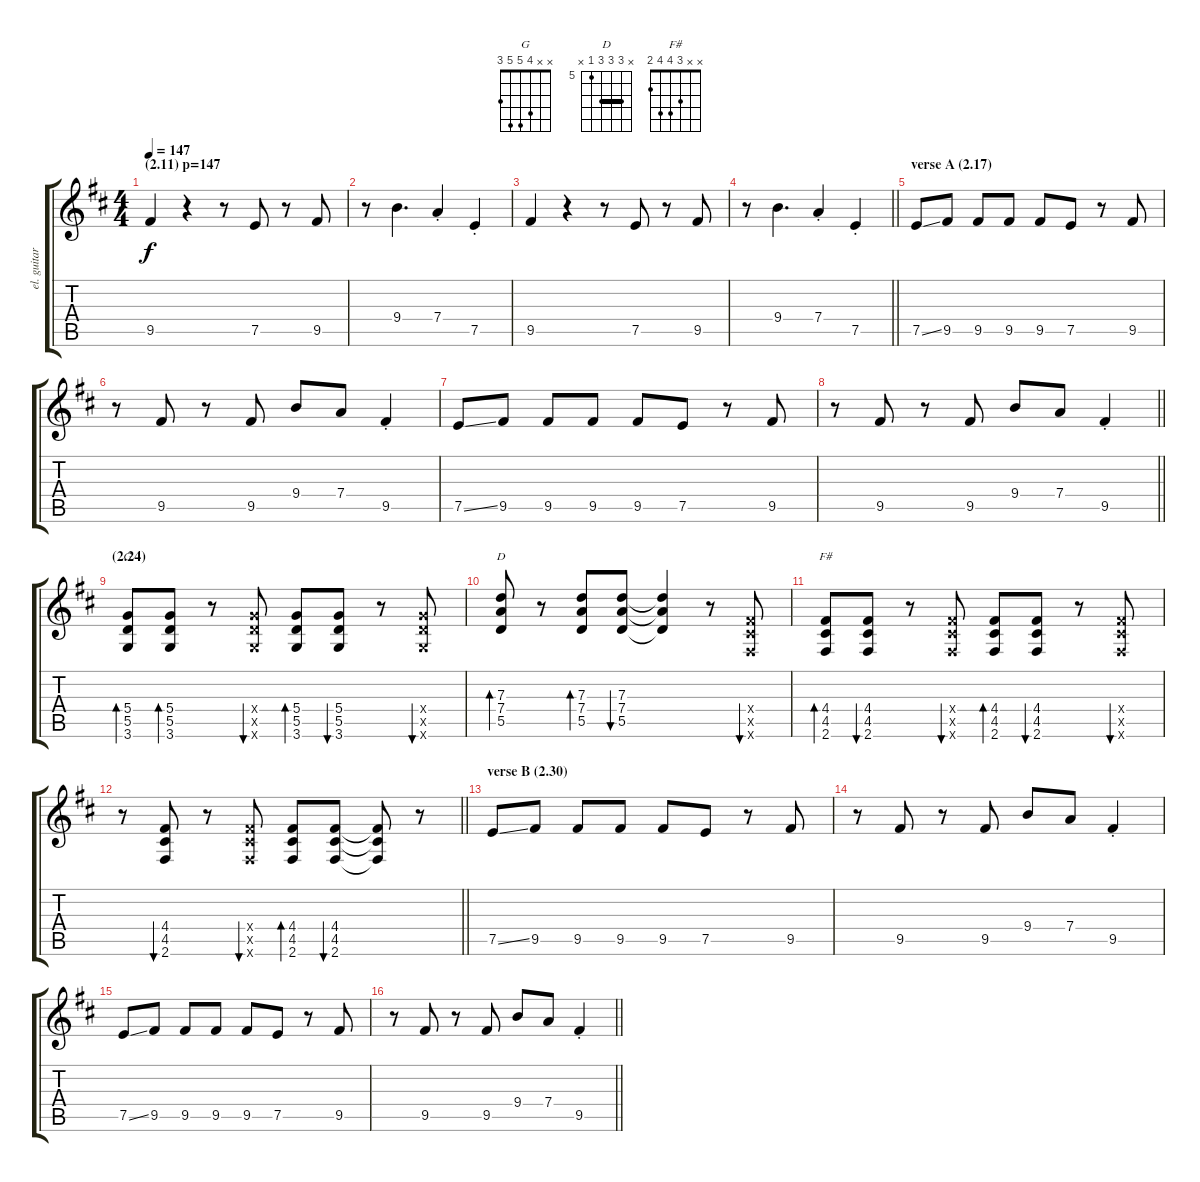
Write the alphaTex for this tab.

\track ("el. guitar 2" "el. guitar") {instrument distortionguitar}
\staff {score tabs}
\tuning (E4 B3 G3 D3 A2 E2) {hide}
\chord ("G" x x 4 5 5 3)
\chord ("D" x 7 7 7 5 x) {firstfret 5 barre 7}
\chord ("F#" x x 3 4 4 2)
\ts (4 4)
\section ("" "(2.11) p=147")
\tempo 147
\clef g2
\ks d
9.5.4{dy f} r.4 r.8 7.5.8 r.8 9.5.8 |
r.8 9.4.4{d} 7.4{st}.4 7.5{st}.4 |
9.5.4 r.4 r.8 7.5.8 r.8 9.5.8 |
\barLineRight lightlight
r.8 9.4.4{d} 7.4{st}.4 7.5{st}.4 |
\section ("" "verse A (2.17)")
7.5{ss}.8 9.5.8 9.5.8 9.5.8 9.5.8 7.5.8 r.8 9.5.8 |
r.8 9.5.8 r.8 9.5.8 9.4.8 7.4.8 9.5{st}.4 |
7.5{ss}.8 9.5.8 9.5.8 9.5.8 9.5.8 7.5.8 r.8 9.5.8 |
\barLineRight lightlight
r.8 9.5.8 r.8 9.5.8 9.4.8 7.4.8 9.5{st}.4 |
\section ("" "(2.24)")
(5.4 5.5 3.6).8{bd 30 ch "G"} (5.4 5.5 3.6).8{bd 30} r.8 (5.4{x} 5.5{x} 3.6{x}).8{bu 30} (5.4 5.5 3.6).8{bd 30} (5.4 5.5 3.6).8{bu 30} r.8 (5.4{x} 5.5{x} 3.6{x}).8{bu 30} |
(7.3 7.4 5.5).8{bd 30 ch "D"} r.8 (7.3 7.4 5.5).8{bd 30} (7.3 7.4 5.5).8{bu 30} (7.3{t} 7.4{t} 5.5{t}).4 r.8 (4.4{x} 4.5{x} 2.6{x}).8{bu 30} |
(4.4 4.5 2.6).8{bd 30 ch "F#"} (4.4 4.5 2.6).8{bu 30} r.8 (4.4{x} 4.5{x} 2.6{x}).8{bu 30} (4.4 4.5 2.6).8{bd 30} (4.4 4.5 2.6).8{bu 30} r.8 (4.4{x} 4.5{x} 2.6{x}).8{bu 30} |
\barLineRight lightlight
r.8 (4.4 4.5 2.6).8{bu 30} r.8 (4.4{x} 4.5{x} 2.6{x}).8{bu 30} (4.4 4.5 2.6).8{bd 30} (4.4 4.5 2.6).8{bu 30} (4.4{t} 4.5{t} 2.6{t}).8 r.8 |
\section ("" "verse B (2.30)")
7.5{ss}.8 9.5.8 9.5.8 9.5.8 9.5.8 7.5.8 r.8 9.5.8 |
r.8 9.5.8 r.8 9.5.8 9.4.8 7.4.8 9.5{st}.4 |
7.5{ss}.8 9.5.8 9.5.8 9.5.8 9.5.8 7.5.8 r.8 9.5.8 |
\barLineRight lightlight
r.8 9.5.8 r.8 9.5.8 9.4.8 7.4.8 9.5{st}.4
